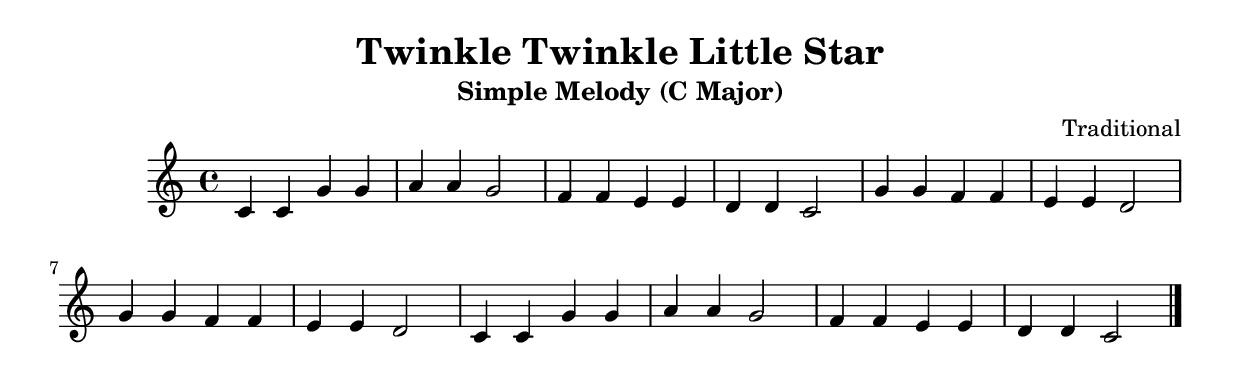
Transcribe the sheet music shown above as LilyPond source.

% Twinkle Twinkle Little Star - Simple melody in C major
\version "2.24.0"
\header {
  title = "Twinkle Twinkle Little Star"
  subtitle = "Simple Melody (C Major)"
  composer = "Traditional"
}

melody = \relative c' {
  \key c \major
  \time 4/4
  c4 c g' g a a g2 |
  f4 f e e d d c2 |
  g'4 g f f e e d2 |
  g4 g f f e e d2 |
  c4 c g' g a a g2 |
  f4 f e e d d c2 \bar "|." |
}

\score {
  \new Staff { \clef treble \melody }
  \layout { }
  \midi { }
}

